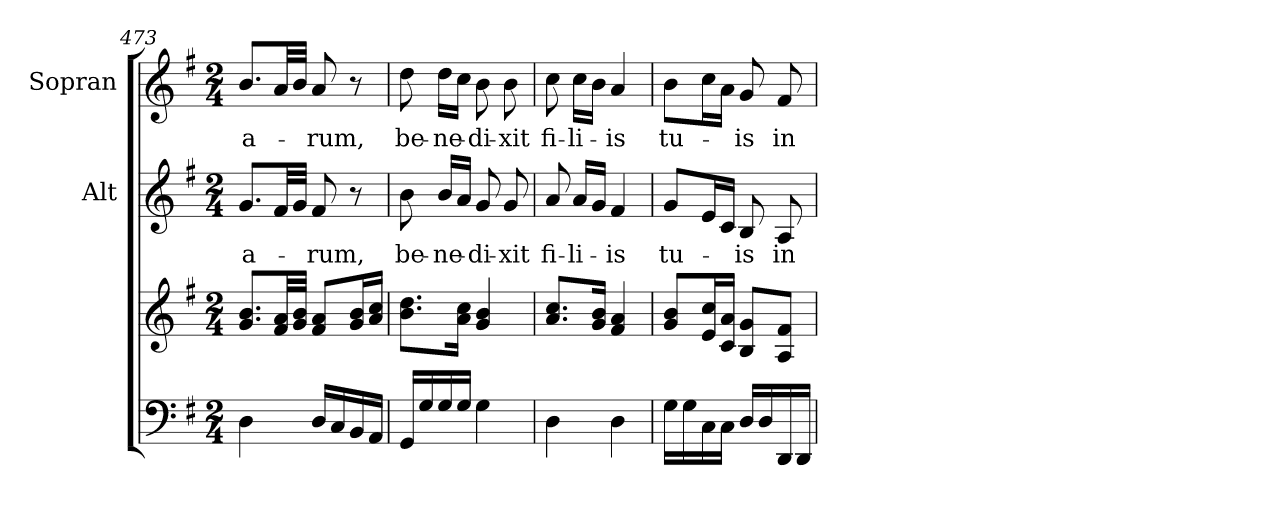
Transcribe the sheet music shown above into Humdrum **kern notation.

**kern	**kern	**kern	**text	**kern	**text
*part3	*part3	*part2	*part2	*part1	*part1
*staff4	*staff3	*staff2	*staff2	*staff1	*staff1
*	*	*I"Alt	*	*I"Sopran	*
*	*	*I'A.	*	*I'S.	*
!!LO:LB:g=z
*clefF4	*clefG2	*clefG2	*	*clefG2	*
*k[f#]	*k[f#]	*k[f#]	*	*k[f#]	*
*G:	*G:	*G:	*	*G:	*
*M2/4	*M2/4	*M2/4	*	*M2/4	*
=473	=473	=473	=473	=473	=473
!	!	!	!LO:LY:b	!	!LO:LY:b
4D\	8.g/ 8.b/L	8.g/L	-a-	8.b/L	-a-
.	32f#/ 32a/LL	32f#/LL	.	32a/LL	.
.	32g/ 32b/JJJ	32g/JJJ	.	32b/JJJ	.
!	!	!	!LO:LY:b	!	!LO:LY:b
16D/LL	8f#/ 8a/L	8f#/	-rum,	8a/	-rum,
16C/	.	.	.	.	.
16BB/	16g/ 16b/L	8r	.	8r	.
16AA/JJ	16a/ 16cc/JJ	.	.	.	.
=474	=474	=474	=474	=474	=474
!	!	!	!LO:LY:b	!	!LO:LY:b
16GG/LL	8.b\ 8.dd\L	8b\	be-	8dd\	be-
16G/	.	.	.	.	.
!	!	!	!LO:LY:b	!	!LO:LY:b
16G/	.	16b/LL	-ne-	16dd\LL	-ne-
16G/JJ	16a\ 16cc\Jk	16a/JJ	.	16cc\JJ	.
!	!	!	!LO:LY:b	!	!LO:LY:b
4G\	4g/ 4b/	8g/	-di-	8b\	-di-
!	!	!	!LO:LY:b	!	!LO:LY:b
.	.	8g/	-xit	8b\	-xit
=475	=475	=475	=475	=475	=475
!	!	!	!LO:LY:b	!	!LO:LY:b
4D\	8.a/ 8.cc/L	8a/	fi-	8cc\	fi-
!	!	!	!LO:LY:b	!	!LO:LY:b
.	.	16a/LL	-li-	16cc\LL	-li-
.	16g/ 16b/Jk	16g/JJ	.	16b\JJ	.
!	!	!	!LO:LY:b	!	!LO:LY:b
4D\	4f#/ 4a/	4f#/	-is	4a/	-is
=476	=476	=476	=476	=476	=476
!	!	!	!LO:LY:b	!	!LO:LY:b
16G\LL	8g/ 8b/L	8g/L	tu-	8b\L	tu-
16G\	.	.	.	.	.
16C\	16e/ 16cc/L	16e/L	.	16cc\L	.
16C\JJ	16c/ 16a/JJ	16c/JJ	.	16a\JJ	.
!	!	!	!LO:LY:b	!	!LO:LY:b
16D/LL	8B/ 8g/L	8B/	-is	8g/	-is
16D/	.	.	.	.	.
!	!	!	!LO:LY:b	!	!LO:LY:b
16DD/	8A/ 8f#/J	8A/	in	8f#/	in
16DD/JJ	.	.	.	.	.
=	=	=	=	=	=
*-	*-	*-	*-	*-	*-
